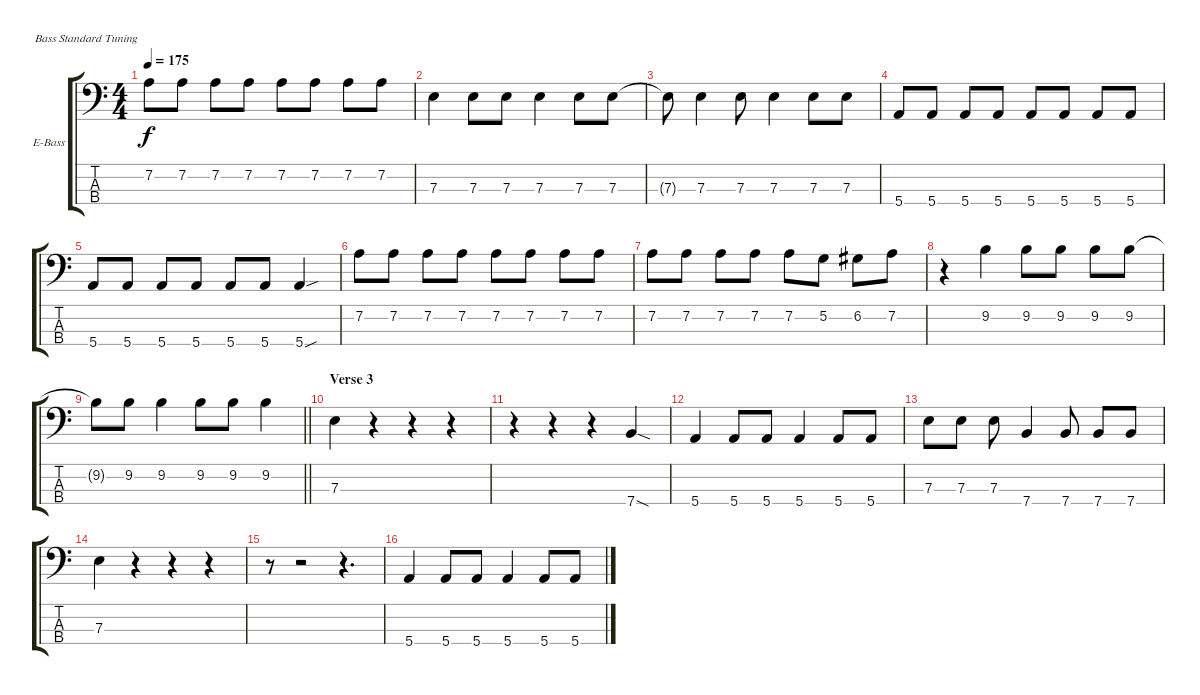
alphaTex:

\bracketExtendMode groupsimilarinstruments
\firstSystemTrackNameOrientation horizontal
\otherSystemsTrackNameOrientation horizontal
\track ("Bass" "E-Bass") {instrument electricbasspick}
\staff {score tabs}
\tuning (G2 D2 A1 E1)
\ts (4 4)
\tempo 175
\clef f4
\ks c
7.2.8{dy f} 7.2.8 7.2.8 7.2.8 7.2.8 7.2.8 7.2.8 7.2.8 |
7.3.4 7.3.8 7.3.8 7.3.4 7.3.8 7.3.8 |
7.3{t}.8 7.3.4 7.3.8 7.3.4 7.3.8 7.3.8 |
5.4.8 5.4.8 5.4.8 5.4.8 5.4.8 5.4.8 5.4.8 5.4.8 |
5.4.8 5.4.8 5.4.8 5.4.8 5.4.8 5.4.8 5.4{sou}.4 |
7.2.8 7.2.8 7.2.8 7.2.8 7.2.8 7.2.8 7.2.8 7.2.8 |
7.2.8 7.2.8 7.2.8 7.2.8 7.2.8 5.2.8 6.2.8 7.2.8 |
r.4 9.2.4 9.2.8 9.2.8 9.2.8 9.2.8 |
\barLineRight lightlight
9.2{t}.8 9.2.8 9.2.4 9.2.8 9.2.8 9.2.4 |
\section ("" "Verse 3")
7.3.4 r.4 r.4 r.4 |
r.4 r.4 r.4 7.4{sod}.4 |
5.4.4 5.4.8 5.4.8 5.4.4 5.4.8 5.4.8 |
7.3.8 7.3.8 7.3.8 7.4.4 7.4.8 7.4.8 7.4.8 |
7.3.4 r.4 r.4 r.4 |
r.8 r.2 r.4{d} |
5.4.4 5.4.8 5.4.8 5.4.4 5.4.8 5.4.8
